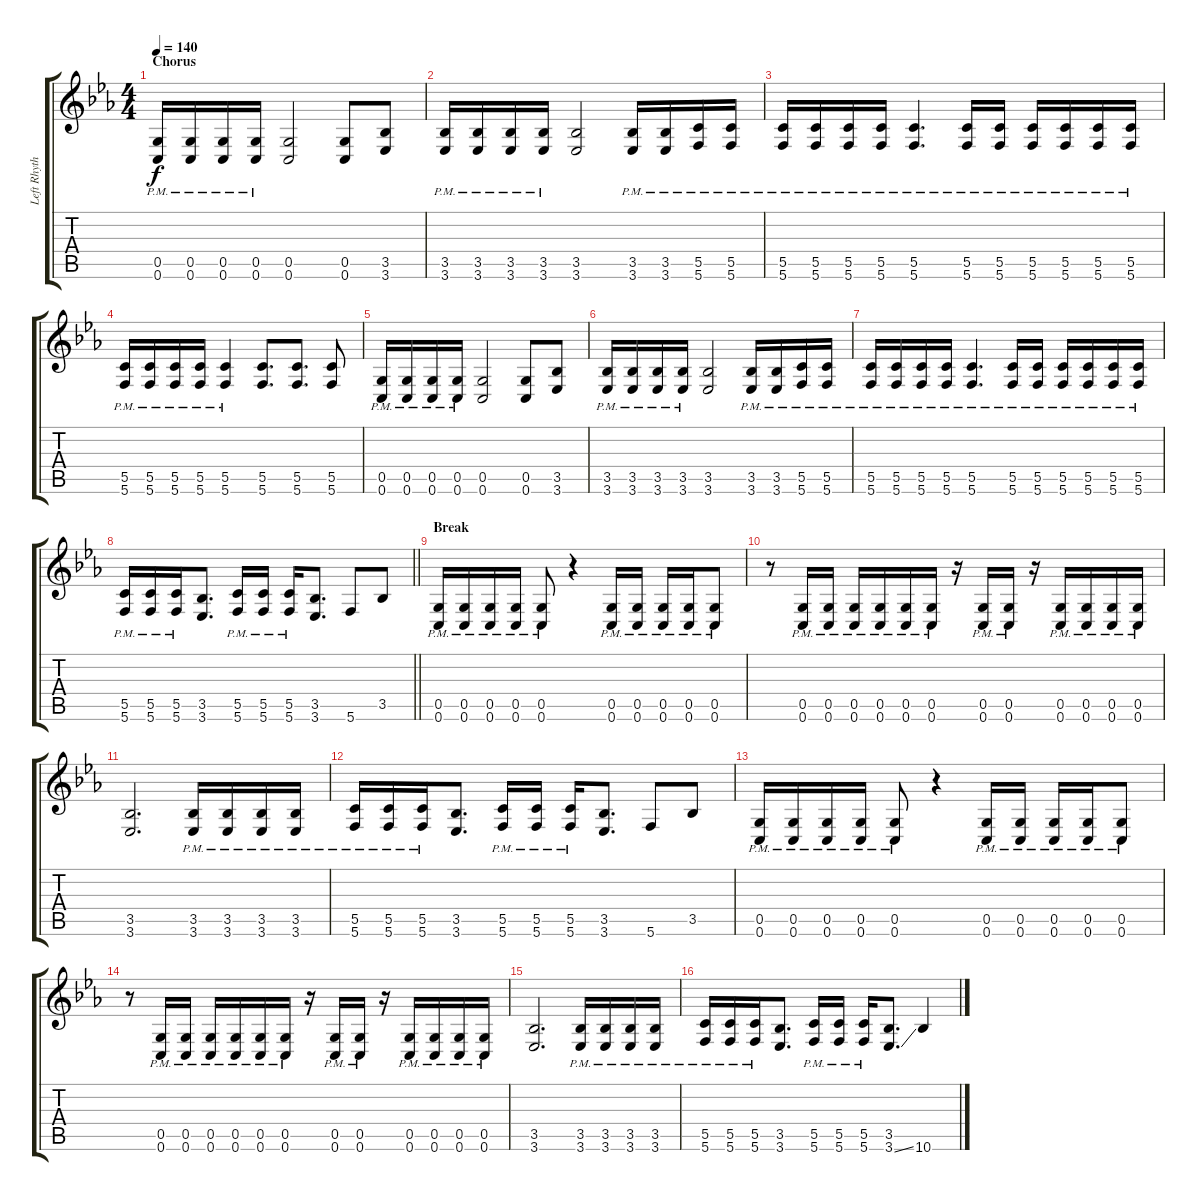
\track ("Left Rhythm Guitar" "Left Rhyth") {instrument distortionguitar}
\staff {score tabs}
\tuning (D4 A3 F3 C3 G2 C2) {hide}
\ts (4 4)
\section ("" "Chorus")
\tempo 140
\clef g2
\ks eb
(0.5{pm} 0.6{pm}).16{dy f} (0.5{pm} 0.6{pm}).16 (0.5{pm} 0.6{pm}).16 (0.5{pm} 0.6{pm}).16 (0.5 0.6).2 (0.5 0.6).8 (3.5 3.6).8 |
(3.5{pm} 3.6{pm}).16 (3.5{pm} 3.6{pm}).16 (3.5{pm} 3.6{pm}).16 (3.5{pm} 3.6{pm}).16 (3.5 3.6).2 (3.5{pm} 3.6{pm}).16 (3.5{pm} 3.6{pm}).16 (5.5{pm} 5.6{pm}).16 (5.5{pm} 5.6{pm}).16 |
(5.5{pm} 5.6{pm}).16 (5.5{pm} 5.6{pm}).16 (5.5{pm} 5.6{pm}).16 (5.5{pm} 5.6{pm}).16 (5.5{pm} 5.6{pm}).4{d} (5.5{pm} 5.6{pm}).16 (5.5{pm} 5.6{pm}).16 (5.5{pm} 5.6{pm}).16 (5.5{pm} 5.6{pm}).16 (5.5{pm} 5.6{pm}).16 (5.5{pm} 5.6{pm}).16 |
(5.5{pm} 5.6{pm}).16 (5.5{pm} 5.6{pm}).16 (5.5{pm} 5.6{pm}).16 (5.5{pm} 5.6{pm}).16 (5.5{pm} 5.6{pm}).4 (5.5 5.6).8{d} (5.5 5.6).8{d} (5.5 5.6).8 |
(0.5{pm} 0.6{pm}).16 (0.5{pm} 0.6{pm}).16 (0.5{pm} 0.6{pm}).16 (0.5{pm} 0.6{pm}).16 (0.5 0.6).2 (0.5 0.6).8 (3.5 3.6).8 |
(3.5{pm} 3.6{pm}).16 (3.5{pm} 3.6{pm}).16 (3.5{pm} 3.6{pm}).16 (3.5{pm} 3.6{pm}).16 (3.5 3.6).2 (3.5{pm} 3.6{pm}).16 (3.5{pm} 3.6{pm}).16 (5.5{pm} 5.6{pm}).16 (5.5{pm} 5.6{pm}).16 |
(5.5{pm} 5.6{pm}).16 (5.5{pm} 5.6{pm}).16 (5.5{pm} 5.6{pm}).16 (5.5{pm} 5.6{pm}).16 (5.5{pm} 5.6{pm}).4{d} (5.5{pm} 5.6{pm}).16 (5.5{pm} 5.6{pm}).16 (5.5{pm} 5.6{pm}).16 (5.5{pm} 5.6{pm}).16 (5.5{pm} 5.6{pm}).16 (5.5{pm} 5.6{pm}).16 |
\barLineRight lightlight
(5.5{pm} 5.6{pm}).16 (5.5{pm} 5.6{pm}).16 (5.5{pm} 5.6{pm}).16 (3.5 3.6).8{d} (5.5{pm} 5.6{pm}).16 (5.5{pm} 5.6{pm}).16 (5.5{pm} 5.6{pm}).16 (3.5 3.6).8{d} 5.6.8 3.5.8 |
\section ("" "Break")
(0.5{pm} 0.6{pm}).16 (0.5{pm} 0.6{pm}).16 (0.5{pm} 0.6{pm}).16 (0.5{pm} 0.6{pm}).16 (0.5{pm} 0.6{pm}).8 r.4 (0.5{pm} 0.6{pm}).16 (0.5{pm} 0.6{pm}).16 (0.5{pm} 0.6{pm}).16 (0.5{pm} 0.6{pm}).16 (0.5{pm} 0.6{pm}).8 |
r.8 (0.5{pm} 0.6{pm}).16 (0.5{pm} 0.6{pm}).16 (0.5{pm} 0.6{pm}).16 (0.5{pm} 0.6{pm}).16 (0.5{pm} 0.6{pm}).16 (0.5{pm} 0.6{pm}).16 r.16 (0.5{pm} 0.6{pm}).16 (0.5{pm} 0.6{pm}).16 r.16 (0.5{pm} 0.6{pm}).16 (0.5{pm} 0.6{pm}).16 (0.5{pm} 0.6{pm}).16 (0.5{pm} 0.6{pm}).16 |
(3.5 3.6).2{d} (3.5{pm} 3.6{pm}).16 (3.5{pm} 3.6{pm}).16 (3.5{pm} 3.6{pm}).16 (3.5{pm} 3.6{pm}).16 |
(5.5{pm} 5.6{pm}).16 (5.5{pm} 5.6{pm}).16 (5.5{pm} 5.6{pm}).16 (3.5 3.6).8{d} (5.5{pm} 5.6{pm}).16 (5.5{pm} 5.6{pm}).16 (5.5{pm} 5.6{pm}).16 (3.5 3.6).8{d} 5.6.8 3.5.8 |
(0.5{pm} 0.6{pm}).16 (0.5{pm} 0.6{pm}).16 (0.5{pm} 0.6{pm}).16 (0.5{pm} 0.6{pm}).16 (0.5{pm} 0.6{pm}).8 r.4 (0.5{pm} 0.6{pm}).16 (0.5{pm} 0.6{pm}).16 (0.5{pm} 0.6{pm}).16 (0.5{pm} 0.6{pm}).16 (0.5{pm} 0.6{pm}).8 |
r.8 (0.5{pm} 0.6{pm}).16 (0.5{pm} 0.6{pm}).16 (0.5{pm} 0.6{pm}).16 (0.5{pm} 0.6{pm}).16 (0.5{pm} 0.6{pm}).16 (0.5{pm} 0.6{pm}).16 r.16 (0.5{pm} 0.6{pm}).16 (0.5{pm} 0.6{pm}).16 r.16 (0.5{pm} 0.6{pm}).16 (0.5{pm} 0.6{pm}).16 (0.5{pm} 0.6{pm}).16 (0.5{pm} 0.6{pm}).16 |
(3.5 3.6).2{d} (3.5{pm} 3.6{pm}).16 (3.5{pm} 3.6{pm}).16 (3.5{pm} 3.6{pm}).16 (3.5{pm} 3.6{pm}).16 |
(5.5{pm} 5.6{pm}).16 (5.5{pm} 5.6{pm}).16 (5.5{pm} 5.6{pm}).16 (3.5 3.6).8{d} (5.5{pm} 5.6{pm}).16 (5.5{pm} 5.6{pm}).16 (5.5{pm} 5.6{pm}).16 (3.5 3.6{ss}).8{d} 10.6.4
